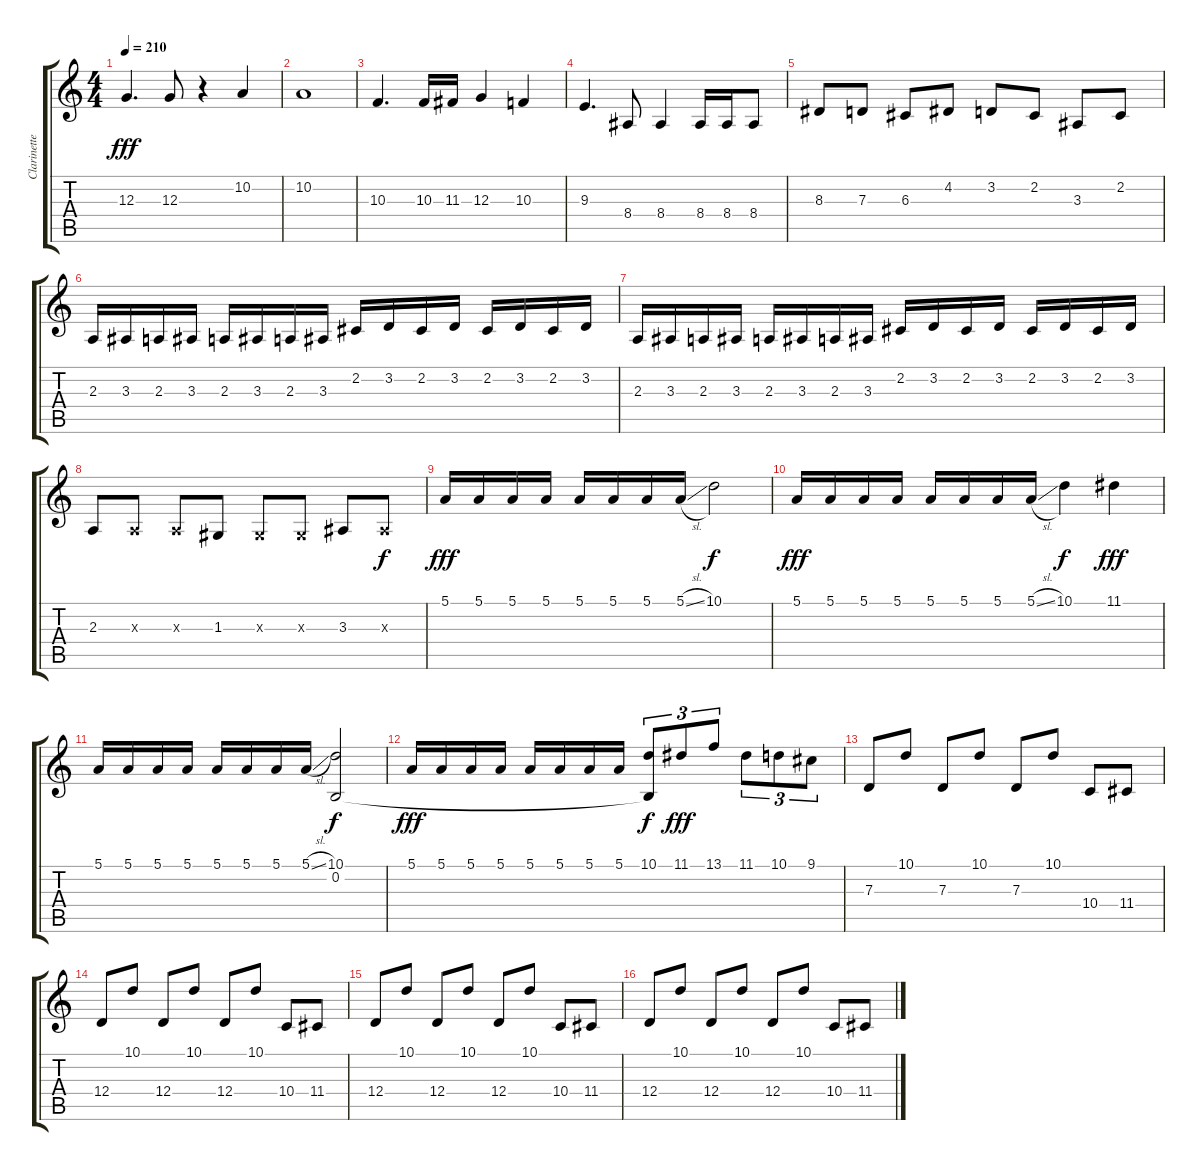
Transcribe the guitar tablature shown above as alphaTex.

\track ("Clarinette" "Clarinette") {instrument clarinet}
\staff {score tabs}
\tuning (E4 B3 G3 D3 A2 E2) {hide}
\ts (4 4)
\tempo 210
\clef g2
\ks c
12.3.4{d dy fff} 12.3.8 r.4 10.2.4 |
10.2.1 |
10.3.4{d} 10.3.16 11.3.16 12.3.4 10.3.4 |
9.3.4{d} 8.4.8 8.4.4 8.4.16 8.4.16 8.4.8 |
8.3.8 7.3.8 6.3.8 4.2.8 3.2.8 2.2.8 3.3.8 2.2.8 |
2.3.16 3.3.16 2.3.16 3.3.16 2.3.16 3.3.16 2.3.16 3.3.16 2.2.16 3.2.16 2.2.16 3.2.16 2.2.16 3.2.16 2.2.16 3.2.16 |
2.3.16 3.3.16 2.3.16 3.3.16 2.3.16 3.3.16 2.3.16 3.3.16 2.2.16 3.2.16 2.2.16 3.2.16 2.2.16 3.2.16 2.2.16 3.2.16 |
2.3.8 2.3{x}.8 2.3{x}.8 1.3.8 1.3{x}.8 1.3{x}.8 3.3.8 3.3{x}.8{dy f} |
5.1.16{dy fff} 5.1.16 5.1.16 5.1.16 5.1.16 5.1.16 5.1.16 5.1{sl}.16 10.1.2{dy f} |
5.1.16{dy fff} 5.1.16 5.1.16 5.1.16 5.1.16 5.1.16 5.1.16 5.1{sl}.16 10.1.4{dy f} 11.1.4{dy fff} |
5.1.16 5.1.16 5.1.16 5.1.16 5.1.16 5.1.16 5.1.16 5.1{sl}.16 (10.1 0.2).2{dy f} |
5.1.16{dy fff} 5.1.16 5.1.16 5.1.16 5.1.16 5.1.16 5.1.16 5.1.16 (10.1 0.2{t}).8{tu (3 2) dy f} 11.1.8{tu (3 2) dy fff} 13.1.8{tu (3 2)} 11.1.8{tu (3 2)} 10.1.8{tu (3 2)} 9.1.8{tu (3 2)} |
7.3.8 10.1.8 7.3.8 10.1.8 7.3.8 10.1.8 10.4.8 11.4.8 |
12.4.8 10.1.8 12.4.8 10.1.8 12.4.8 10.1.8 10.4.8 11.4.8 |
12.4.8 10.1.8 12.4.8 10.1.8 12.4.8 10.1.8 10.4.8 11.4.8 |
12.4.8 10.1.8 12.4.8 10.1.8 12.4.8 10.1.8 10.4.8 11.4.8
